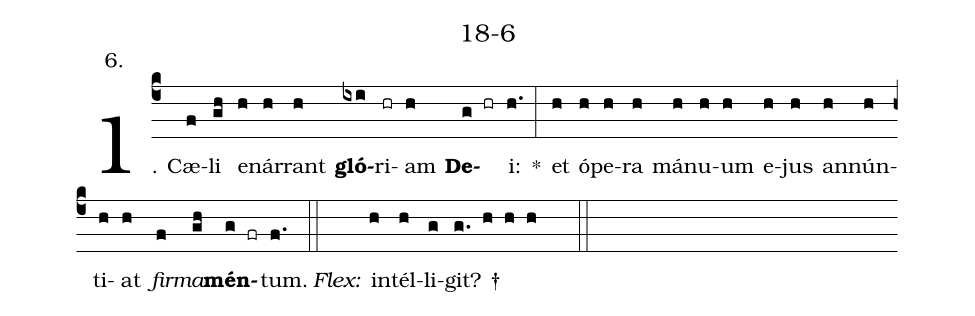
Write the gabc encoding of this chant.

name: 18-6;
annotation: 6.;
%%
(c4)1. Cæ(f)li(gh) e(h)nár(h)rant(h) <b>gló</b>(ixi)ri(hr)am(h) <b>De</b>(g hr)i:(h.) *(:) et(h) ó(h)pe(h)ra(h) má(h)nu(h)um(h) e(h)jus(h) an(h)nún(h)ti(h)at(h) <i>fir</i>(f)<i>ma</i>(gh)<b>mén</b>(g fr)tum.(f.) (::)
<i>Flex:</i>()  in(h)tél(h)li(g)git? †(g. h h h  ::)
